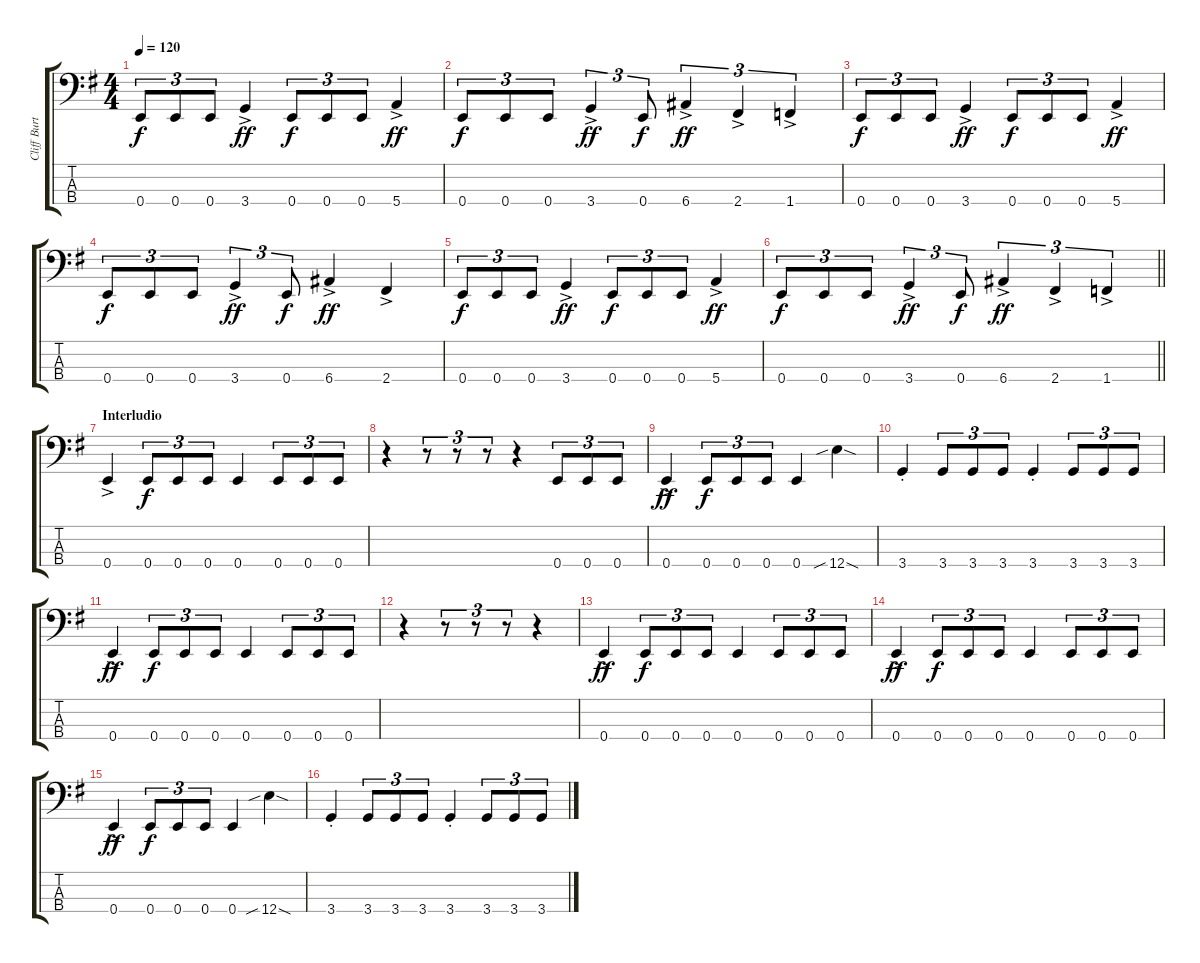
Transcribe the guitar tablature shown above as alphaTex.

\track ("Cliff Burton" "Cliff Burt") {instrument electricbassfinger}
\staff {score tabs}
\tuning (G2 D2 A1 E1) {hide}
\ts (4 4)
\tempo 120
\clef f4
\ks g
0.4.8{tu (3 2) dy f} 0.4.8{tu (3 2)} 0.4.8{tu (3 2)} 3.4{ac}.4{dy ff} 0.4.8{tu (3 2) dy f} 0.4.8{tu (3 2)} 0.4.8{tu (3 2)} 5.4{ac}.4{dy ff} |
0.4.8{tu (3 2) dy f} 0.4.8{tu (3 2)} 0.4.8{tu (3 2)} 3.4{ac}.4{tu (3 2) dy ff} 0.4.8{tu (3 2) dy f} 6.4{ac}.4{tu (3 2) dy ff} 2.4{ac}.4{tu (3 2)} 1.4{ac}.4{tu (3 2)} |
0.4.8{tu (3 2) dy f} 0.4.8{tu (3 2)} 0.4.8{tu (3 2)} 3.4{ac}.4{dy ff} 0.4.8{tu (3 2) dy f} 0.4.8{tu (3 2)} 0.4.8{tu (3 2)} 5.4{ac}.4{dy ff} |
0.4.8{tu (3 2) dy f} 0.4.8{tu (3 2)} 0.4.8{tu (3 2)} 3.4{ac}.4{tu (3 2) dy ff} 0.4.8{tu (3 2) dy f} 6.4{ac}.4{dy ff} 2.4{ac}.4 |
0.4.8{tu (3 2) dy f} 0.4.8{tu (3 2)} 0.4.8{tu (3 2)} 3.4{ac}.4{dy ff} 0.4.8{tu (3 2) dy f} 0.4.8{tu (3 2)} 0.4.8{tu (3 2)} 5.4{ac}.4{dy ff} |
\barLineRight lightlight
0.4.8{tu (3 2) dy f} 0.4.8{tu (3 2)} 0.4.8{tu (3 2)} 3.4{ac}.4{tu (3 2) dy ff} 0.4.8{tu (3 2) dy f} 6.4{ac}.4{tu (3 2) dy ff} 2.4{ac}.4{tu (3 2)} 1.4{ac}.4{tu (3 2)} |
\section ("" "Interludio")
0.4{ac}.4 0.4.8{tu (3 2) dy f} 0.4.8{tu (3 2)} 0.4.8{tu (3 2)} 0.4.4 0.4.8{tu (3 2)} 0.4.8{tu (3 2)} 0.4.8{tu (3 2)} |
r.4 r.8{tu (3 2)} r.8{tu (3 2)} r.8{tu (3 2)} r.4 0.4.8{tu (3 2)} 0.4.8{tu (3 2)} 0.4.8{tu (3 2)} |
0.4{ac}.4{dy ff} 0.4.8{tu (3 2) dy f} 0.4.8{tu (3 2)} 0.4.8{tu (3 2)} 0.4.4 12.4{sib sod}.4 |
3.4{st}.4 3.4.8{tu (3 2)} 3.4.8{tu (3 2)} 3.4.8{tu (3 2)} 3.4{st}.4 3.4.8{tu (3 2)} 3.4.8{tu (3 2)} 3.4.8{tu (3 2)} |
0.4{ac}.4{dy ff} 0.4.8{tu (3 2) dy f} 0.4.8{tu (3 2)} 0.4.8{tu (3 2)} 0.4.4 0.4.8{tu (3 2)} 0.4.8{tu (3 2)} 0.4.8{tu (3 2)} |
r.4 r.8{tu (3 2)} r.8{tu (3 2)} r.8{tu (3 2)} r.4 |
0.4{ac}.4{dy ff} 0.4.8{tu (3 2) dy f} 0.4.8{tu (3 2)} 0.4.8{tu (3 2)} 0.4.4 0.4.8{tu (3 2)} 0.4.8{tu (3 2)} 0.4.8{tu (3 2)} |
0.4{ac}.4{dy ff} 0.4.8{tu (3 2) dy f} 0.4.8{tu (3 2)} 0.4.8{tu (3 2)} 0.4.4 0.4.8{tu (3 2)} 0.4.8{tu (3 2)} 0.4.8{tu (3 2)} |
0.4{ac}.4{dy ff} 0.4.8{tu (3 2) dy f} 0.4.8{tu (3 2)} 0.4.8{tu (3 2)} 0.4.4 12.4{sib sod}.4 |
3.4{st}.4 3.4.8{tu (3 2)} 3.4.8{tu (3 2)} 3.4.8{tu (3 2)} 3.4{st}.4 3.4.8{tu (3 2)} 3.4.8{tu (3 2)} 3.4.8{tu (3 2)}
